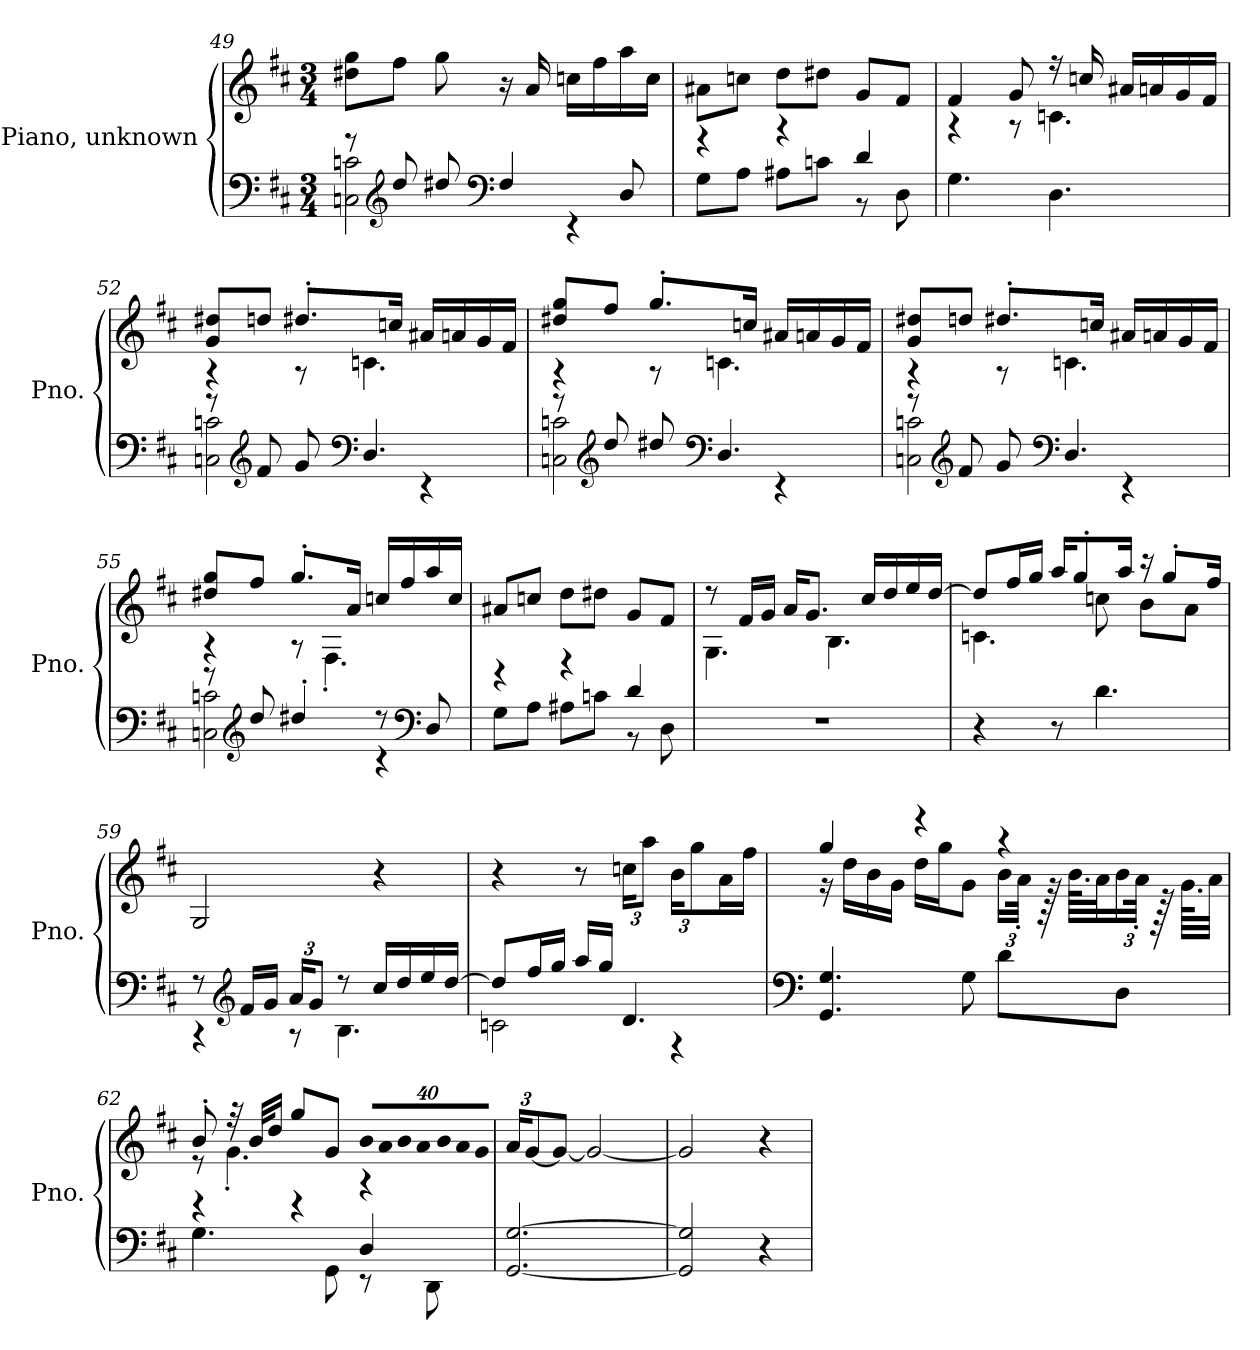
**kern	**kern
*part1	*part1
*staff2	*staff1
*I"Piano, unknown	*
*I'Pno.	*
!!LO:PB:g=z
*clefF4	*clefG2
*k[f#c#]	*k[f#c#]
*M3/4	*M3/4
=49	=49
*^	*
8r	2Cn\ 2cn\	8dd#X\ 8gg\L
*clefG2	*	*
8dd/	.	8ff#\J
8dd#X/	.	8gg\
*clefF4	*	*
4F#/	.	16r
.	.	16a/
.	4r	16ccn\LL
.	.	16ff#\
8D/	.	16aa\
.	.	16cc\JJ
=50	=50	=50
4r	8G\L	8a#X\L
.	8A\J	8ccn\J
4r	8A#X\L	8dd\L
.	8cn\J	8dd#X\J
4d/	8r	8g/L
.	8D\	8f#/J
*v	*v	*
=51	=51
*	*^
4.G\	4f#/	4r
.	8g/	8r
4.D\	16r	4.cn\
.	16ccn/	.
.	16a#X/LL	.
.	16an/	.
.	16g/	.
.	16f#/JJ	.
!!LO:LB:g=z	!!
=52	=52	=52
*^	*	*
8r	2Cn\ 2cn\	8g/ 8dd#X/L	4r
*clefG2	*	*	*
8f#/	.	8ddn/J	.
8g/	.	8.dd#X'/L	8r
*clefF4	*	*	*
4.D/	.	.	4.cn\
.	.	16ccn/Jk	.
.	4r	16a#X/LL	.
.	.	16an/	.
.	.	16g/	.
.	.	16f#/JJ	.
=53	=53	=53	=53
8r	2Cn\ 2cn\	8dd#X/ 8gg/L	4r
*clefG2	*	*	*
8dd/	.	8ff#/J	.
8dd#X/	.	8.gg'/L	8r
*clefF4	*	*	*
4.D/	.	.	4.cn\
.	.	16ccn/Jk	.
.	4r	16a#X/LL	.
.	.	16an/	.
.	.	16g/	.
.	.	16f#/JJ	.
!!LO:LB:g=z	!!
=54	=54	=54	=54
8r	2Cn\ 2cn\	8g/ 8dd#X/L	4r
*clefG2	*	*	*
8f#/	.	8ddn/J	.
8g/	.	8.dd#X'/L	8r
*clefF4	*	*	*
4.D/	.	.	4.cn\
.	.	16ccn/Jk	.
.	4r	16a#X/LL	.
.	.	16an/	.
.	.	16g/	.
.	.	16f#/JJ	.
=55	=55	=55	=55
8r	2Cn\ 2cn\	8dd#X/ 8gg/L	4r
*clefG2	*	*	*
8dd/	.	8ff#/J	.
4dd#X'/	.	8.gg'/L	8r
.	.	.	4.F#'\
.	.	16a/Jk	.
8r	4r	16ccn/LL	.
.	.	16ff#/	.
*clefF4	*	*	*
8D/	.	16aa/	.
.	.	16cc/JJ	.
*	*	*v	*v
=56	=56	=56
4r	8G\L	8a#X/L
.	8A\J	8ccn/J
4r	8A#X\L	8dd\L
.	8cn\J	8dd#X\J
4d/	8r	8g/L
.	8D\	8f#/J
*v	*v	*
!!LO:LB:g=z
=57	=57
*	*^
2.r	8r	4.G\
.	16f#/LL	.
.	16g/JJ	.
.	16a/KL	.
.	8.g/J	.
.	.	4.B\
.	16cc#/LL	.
.	16dd/	.
.	16ee/	.
.	[16dd/JJ	.
=58	=58	=58
4r	8dd/L]	4.cn\
.	16ff#/L	.
.	16gg/JJ	.
8r	16aa/KL	.
.	8gg'/	.
4.d\	.	8ccn\
.	16aa/Jk	.
.	16r	8b\L
.	8gg'/L	.
.	.	8a\J
.	16ff#/Jk	.
*	*v	*v
=59	=59
*^	*
8r	4r	2G/
*clefG2	*	*
16f#/LL	.	.
16g/JJ	.	.
*Xbrackettup	*	*
24a/KL	8r	.
12g/J	.	.
8r	4.B\	.
16cc#/LL	.	4r
16dd/	.	.
16ee/	.	.
[16dd/JJ	.	.
!!LO:LB:g=z
=60	=60	=60
8dd/L]	2cn\	4r
16ff#/L	.	.
16gg/JJ	.	.
16aa/LL	.	8r
16gg/JJ	.	.
*	*	*Xbrackettup
4.d/	.	24ccn\KL
.	.	12aa\J
.	4r	24b\KL
.	.	12gg\
.	.	16a\L
.	.	16ff#\JJ
*v	*v	*
=61	=61
*clefF4	*
*	*^
4.GG/ 4.G/	4gg/	16r
.	.	16dd\LL
.	.	16b\
.	.	16g\JJ
.	4r	16dd\LL
.	.	16gg\J
8G\	.	8g\J
8d\L	4r	24b\LL
.	.	48a'\JJk
.	.	128r
.	.	64.b\KLLL
.	.	32a\J
8D\J	.	24b\
.	.	48a'\JJk
.	.	128r
.	.	64.g\KLLL
.	.	32a\JJJ
=62	=62	=62
*^	*	*
4r	4.G\	8b'/	8r
.	.	32r	4.g'\
.	.	32b/KLL	.
.	.	16dd/JJ	.
4r	.	8gg/L	.
.	8GG\	8g/J	.
!	!	!LO:N:vis=32	!
4D/	8r	640%23b/LLL	4r
!	!	!LO:N:vis=32	!
.	.	640%23a/	.
!	!	!LO:N:vis=32	!
.	.	640%23b/	.
!	!	!LO:N:vis=32	!
.	.	640%23a/	.
.	8DD\	.	.
!	!	!LO:N:vis=32	!
.	.	640%23b/	.
!	!	!LO:N:vis=32	!
.	.	640%23a/	.
!	!	!LO:N:vis=32	!
.	.	640%23g/JJJ	.
640ryy	640ryy	.	640ryy
*v	*v	*	*
*	*v	*v
!!LO:LB:g=z
=63	=63
[2.GG/ [2.G/	24a/KL
.	[12g/
.	8g/J_
.	2g/_
=64	=64
2GG/] 2G/]	2g/]
4r	4r
=	=
*-	*-
